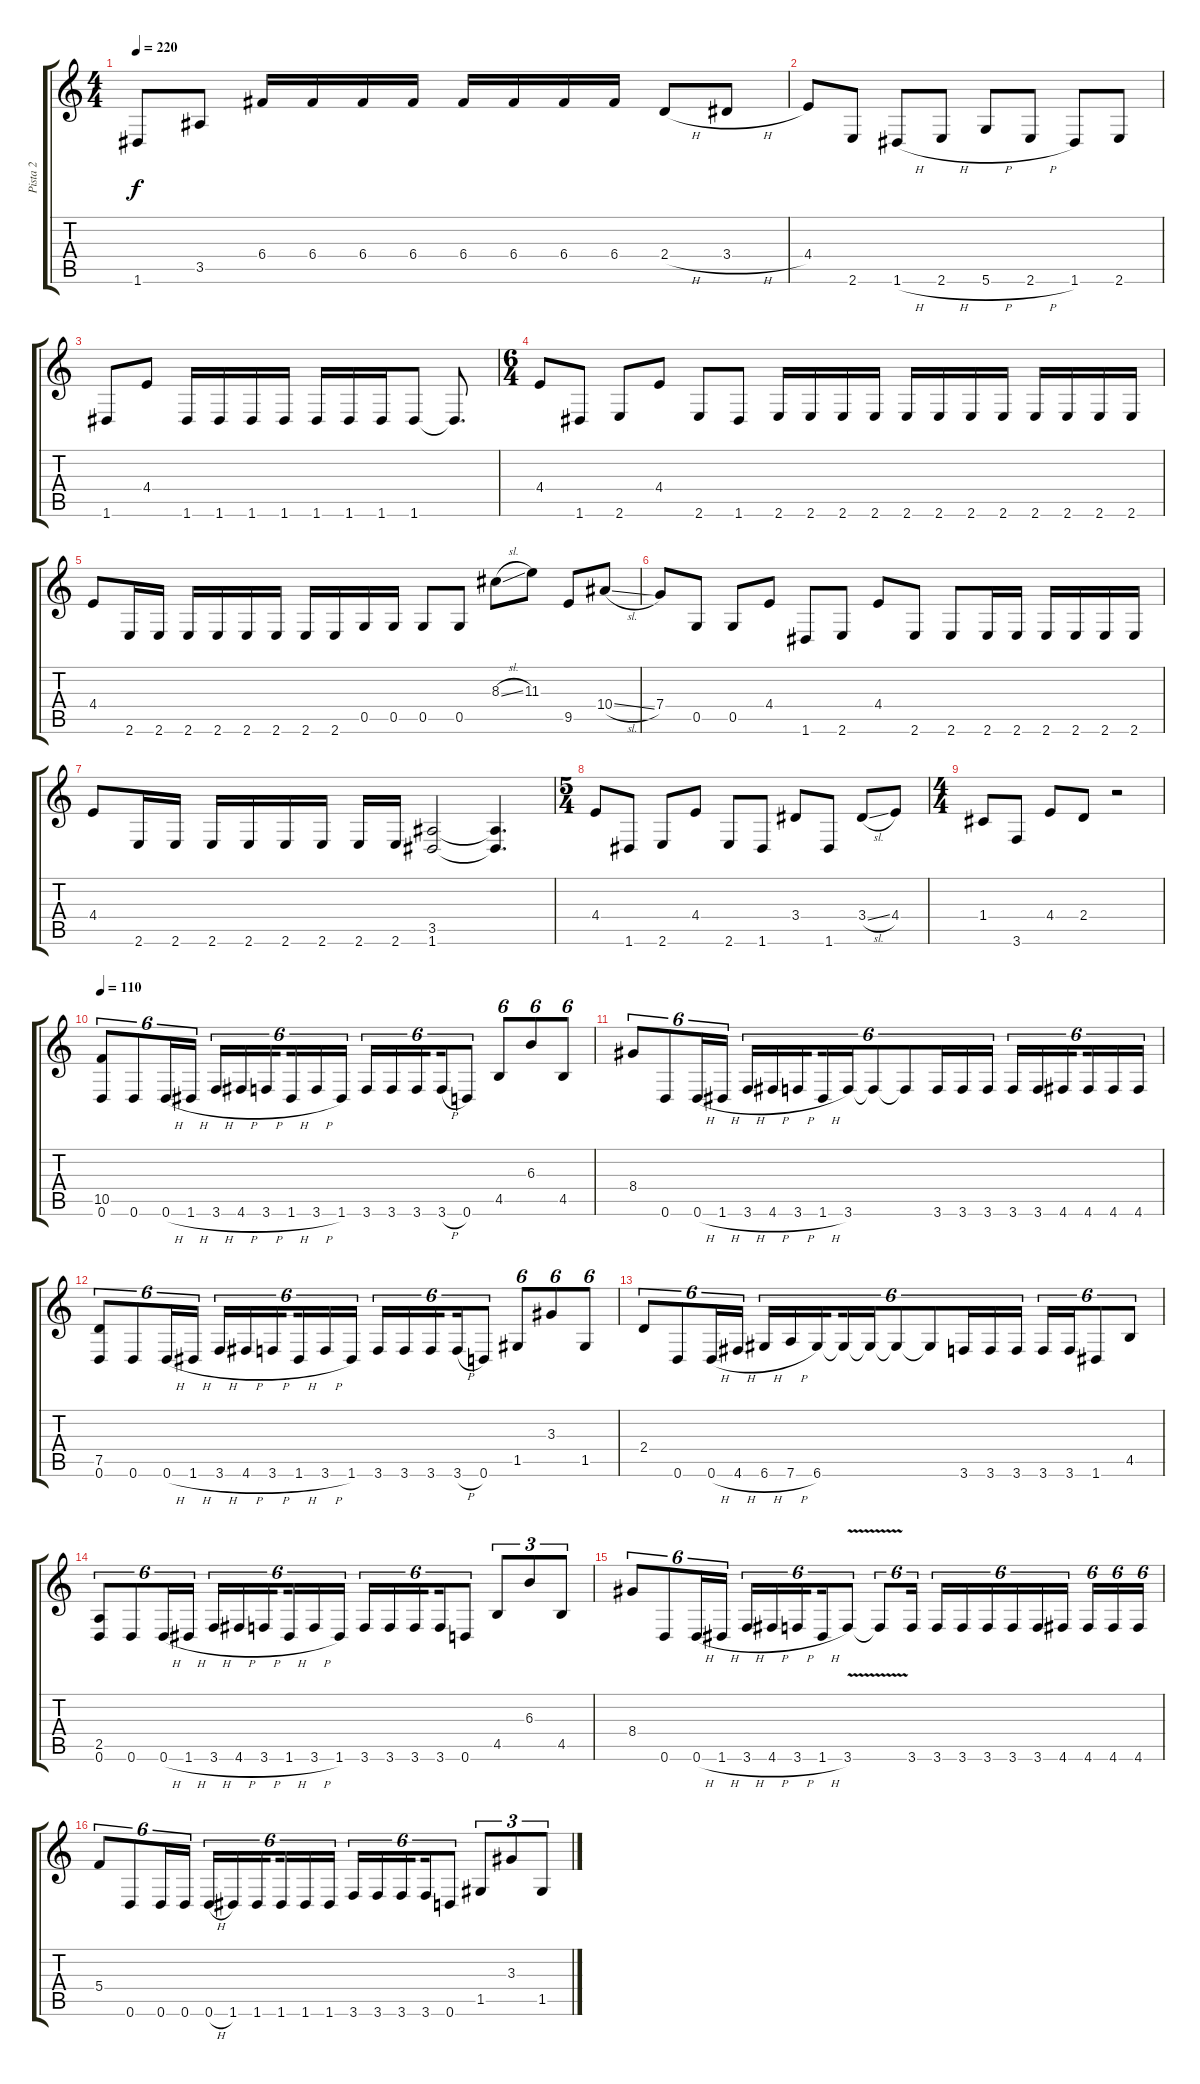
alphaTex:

\track ("Pista 2" "Pista 2") {instrument distortionguitar}
\staff {score tabs}
\tuning (D4 A3 F3 C3 G2 D2) {hide}
\ts (4 4)
\tempo 220
\clef g2
\ks c
1.6.8{dy f} 3.5.8 6.4.16 6.4.16 6.4.16 6.4.16 6.4.16 6.4.16 6.4.16 6.4.16 2.4{h}.8 3.4{h}.8 |
4.4.8 2.6.8 1.6{h}.8 2.6{h}.8 5.6{h}.8 2.6{h}.8 1.6.8 2.6.8 |
1.6.8 4.4.8 1.6.16 1.6.16 1.6.16 1.6.16 1.6.16 1.6.16 1.6.16 1.6.8 1.6{t}.8{d} |
\ts (6 4)
4.4.8 1.6.8 2.6.8 4.4.8 2.6.8 1.6.8 2.6.16 2.6.16 2.6.16 2.6.16 2.6.16 2.6.16 2.6.16 2.6.16 2.6.16 2.6.16 2.6.16 2.6.16 |
4.4.8 2.6.16 2.6.16 2.6.16 2.6.16 2.6.16 2.6.16 2.6.16 2.6.16 0.5.16 0.5.16 0.5.8 0.5.8 8.3{sl}.8 11.3.8 9.5.8 10.4{sl}.8 |
7.4.8 0.5.8 0.5.8 4.4.8 1.6.8 2.6.8 4.4.8 2.6.8 2.6.8 2.6.16 2.6.16 2.6.16 2.6.16 2.6.16 2.6.16 |
4.4.8 2.6.16 2.6.16 2.6.16 2.6.16 2.6.16 2.6.16 2.6.16 2.6.16 (3.5 1.6).2 (3.5{t} 1.6{t}).4{d} |
\ts (5 4)
4.4.8 1.6.8 2.6.8 4.4.8 2.6.8 1.6.8 3.4.8 1.6.8 3.4{sl}.8 4.4.8 |
\ts (4 4)
1.4.8 3.6.8 4.4.8 2.4.8 r.2 |
\tempo 110
(10.5 0.6).8{tu (6 4)} 0.6.8{tu (6 4)} 0.6{h}.16{tu (6 4)} 1.6{h}.16{tu (6 4)} 3.6{h}.16{tu (6 4)} 4.6{h}.16{tu (6 4)} 3.6{h}.16{tu (6 4) beam splitsecondary} 1.6{h}.16{tu (6 4)} 3.6{h}.16{tu (6 4)} 1.6.16{tu (6 4)} 3.6.16{tu (6 4)} 3.6.16{tu (6 4)} 3.6.16{tu (6 4) beam splitsecondary} 3.6{h}.16{tu (6 4)} 0.6.8{tu (6 4)} 4.5.8{tu (6 4)} 6.3.8{tu (6 4)} 4.5.8{tu (6 4)} |
8.4.8{tu (6 4)} 0.6.8{tu (6 4)} 0.6{h}.16{tu (6 4)} 1.6{h}.16{tu (6 4)} 3.6{h}.16{tu (6 4)} 4.6{h}.16{tu (6 4)} 3.6{h}.16{tu (6 4) beam splitsecondary} 1.6{h}.16{tu (6 4)} 3.6.16{tu (6 4)} 3.6{t}.8{tu (6 4)} 3.6{t}.8{tu (6 4)} 3.6.16{tu (6 4)} 3.6.16{tu (6 4)} 3.6.16{tu (6 4)} 3.6.16{tu (6 4)} 3.6.16{tu (6 4)} 4.6.16{tu (6 4) beam splitsecondary} 4.6.16{tu (6 4)} 4.6.16{tu (6 4)} 4.6.16{tu (6 4)} |
(7.5 0.6).8{tu (6 4)} 0.6.8{tu (6 4)} 0.6{h}.16{tu (6 4)} 1.6{h}.16{tu (6 4)} 3.6{h}.16{tu (6 4)} 4.6{h}.16{tu (6 4)} 3.6{h}.16{tu (6 4) beam splitsecondary} 1.6{h}.16{tu (6 4)} 3.6{h}.16{tu (6 4)} 1.6.16{tu (6 4)} 3.6.16{tu (6 4)} 3.6.16{tu (6 4)} 3.6.16{tu (6 4) beam splitsecondary} 3.6{h}.16{tu (6 4)} 0.6.8{tu (6 4)} 1.5.8{tu (6 4)} 3.3.8{tu (6 4)} 1.5.8{tu (6 4)} |
2.4.8{tu (6 4)} 0.6.8{tu (6 4)} 0.6{h}.16{tu (6 4)} 4.6{h}.16{tu (6 4)} 6.6{h}.16{tu (6 4)} 7.6{h}.16{tu (6 4)} 6.6.16{tu (6 4) beam splitsecondary} 6.6{t}.16{tu (6 4)} 6.6{t}.16{tu (6 4)} 6.6{t}.8{tu (6 4)} 6.6{t}.8{tu (6 4)} 3.6.16{tu (6 4)} 3.6.16{tu (6 4)} 3.6.16{tu (6 4)} 3.6.16{tu (6 4)} 3.6.16{tu (6 4)} 1.6.8{tu (6 4)} 4.5.8{tu (6 4)} |
(2.5 0.6).8{tu (6 4)} 0.6.8{tu (6 4)} 0.6{h}.16{tu (6 4)} 1.6{h}.16{tu (6 4)} 3.6{h}.16{tu (6 4)} 4.6{h}.16{tu (6 4)} 3.6{h}.16{tu (6 4) beam splitsecondary} 1.6{h}.16{tu (6 4)} 3.6{h}.16{tu (6 4)} 1.6.16{tu (6 4)} 3.6.16{tu (6 4)} 3.6.16{tu (6 4)} 3.6.16{tu (6 4) beam splitsecondary} 3.6.16{tu (6 4)} 0.6.8{tu (6 4)} 4.5.8{tu (3 2)} 6.3.8{tu (3 2)} 4.5.8{tu (3 2)} |
8.4.8{tu (6 4)} 0.6.8{tu (6 4)} 0.6{h}.16{tu (6 4)} 1.6{h}.16{tu (6 4)} 3.6{h}.16{tu (6 4)} 4.6{h}.16{tu (6 4)} 3.6{h}.16{tu (6 4) beam splitsecondary} 1.6{h}.16{tu (6 4)} 3.6{v}.8{tu (6 4)} 3.6{v t}.8{tu (6 4)} 3.6.16{tu (6 4) beam splitsecondary} 3.6.16{tu (6 4)} 3.6.16{tu (6 4)} 3.6.16{tu (6 4)} 3.6.16{tu (6 4)} 3.6.16{tu (6 4)} 4.6.16{tu (6 4) beam splitsecondary} 4.6.16{tu (6 4)} 4.6.16{tu (6 4)} 4.6.16{tu (6 4)} |
5.4.8{tu (6 4)} 0.6.8{tu (6 4)} 0.6.16{tu (6 4)} 0.6.16{tu (6 4)} 0.6{h}.16{tu (6 4)} 1.6.16{tu (6 4)} 1.6.16{tu (6 4) beam splitsecondary} 1.6.16{tu (6 4)} 1.6.16{tu (6 4)} 1.6.16{tu (6 4)} 3.6.16{tu (6 4)} 3.6.16{tu (6 4)} 3.6.16{tu (6 4) beam splitsecondary} 3.6.16{tu (6 4)} 0.6.8{tu (6 4)} 1.5.8{tu (3 2)} 3.3.8{tu (3 2)} 1.5.8{tu (3 2)}
